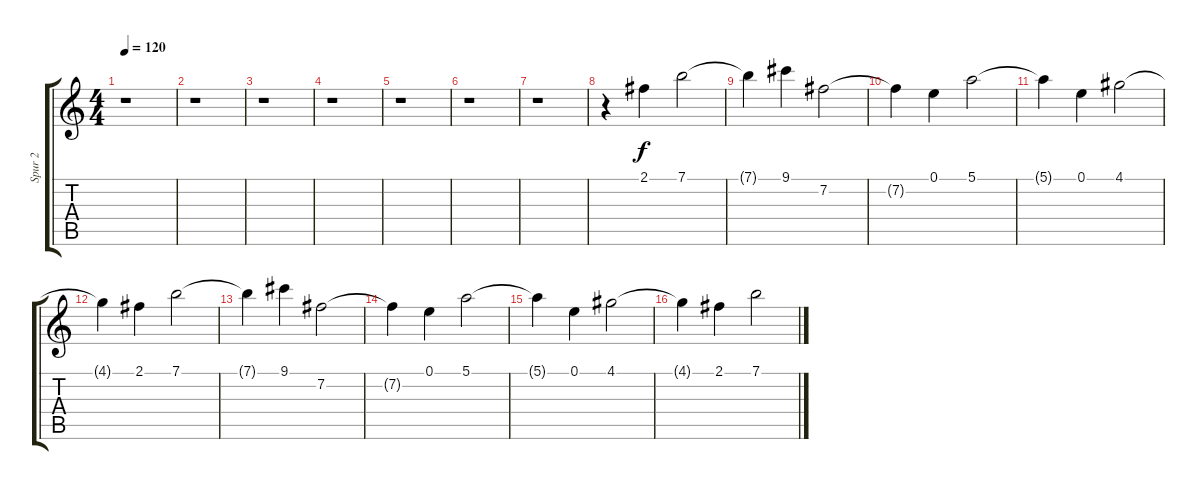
\track ("Spur 2" "Spur 2") {instrument electricguitarclean}
\staff {score tabs}
\tuning (E4 B3 G3 D3 A2 E2) {hide}
\ts (4 4)
\tempo 120
\clef g2
\ks c
r.1{dy f} |
r.1 |
r.1 |
r.1 |
r.1 |
r.1 |
r.1 |
r.4 2.1.4 7.1.2 |
7.1{t}.4 9.1.4 7.2.2 |
7.2{t}.4 0.1.4 5.1.2 |
5.1{t}.4 0.1.4 4.1.2 |
4.1{t}.4 2.1.4 7.1.2 |
7.1{t}.4 9.1.4 7.2.2 |
7.2{t}.4 0.1.4 5.1.2 |
5.1{t}.4 0.1.4 4.1.2 |
4.1{t}.4 2.1.4 7.1.2
